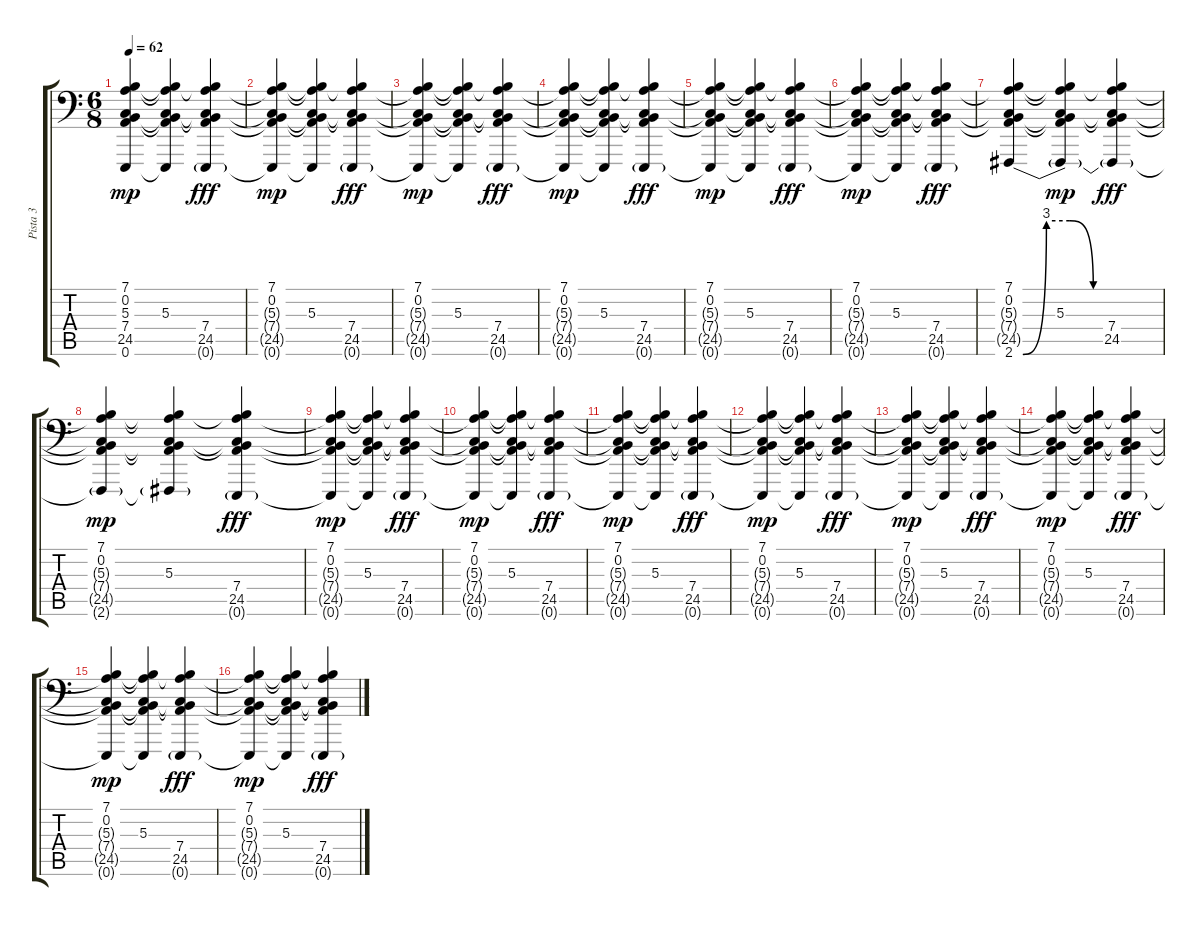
\track ("Pista 3" "Pista 3") {instrument seashore}
\staff {score tabs}
\tuning (E3 B2 G2 D2 A1 E1) {hide}
\ts (6 8)
\tempo 62
\clef f4
\ks c
(7.1 0.2 5.3{t} 7.4{t} 24.5{t} 0.6{t}).4{dy mp} (7.1{t} 0.2{t} 5.3 7.4{t} 24.5{t} 0.6{t}).4 (7.1{t} 0.2{t} 5.3{t} 7.4 24.5 0.6{g}).4{dy fff} |
(7.1 0.2 5.3{t} 7.4{t} 24.5{t} 0.6{t}).4{dy mp} (7.1{t} 0.2{t} 5.3 7.4{t} 24.5{t} 0.6{t}).4 (7.1{t} 0.2{t} 5.3{t} 7.4 24.5 0.6{g}).4{dy fff} |
(7.1 0.2 5.3{t} 7.4{t} 24.5{t} 0.6{t}).4{dy mp} (7.1{t} 0.2{t} 5.3 7.4{t} 24.5{t} 0.6{t}).4 (7.1{t} 0.2{t} 5.3{t} 7.4 24.5 0.6{g}).4{dy fff} |
(7.1 0.2 5.3{t} 7.4{t} 24.5{t} 0.6{t}).4{dy mp} (7.1{t} 0.2{t} 5.3 7.4{t} 24.5{t} 0.6{t}).4 (7.1{t} 0.2{t} 5.3{t} 7.4 24.5 0.6{g}).4{dy fff} |
(7.1 0.2 5.3{t} 7.4{t} 24.5{t} 0.6{t}).4{dy mp} (7.1{t} 0.2{t} 5.3 7.4{t} 24.5{t} 0.6{t}).4 (7.1{t} 0.2{t} 5.3{t} 7.4 24.5 0.6{g}).4{dy fff} |
(7.1 0.2 5.3{t} 7.4{t} 24.5{t} 0.6{t}).4{dy mp} (7.1{t} 0.2{t} 5.3 7.4{t} 24.5{t} 0.6{t}).4 (7.1{t} 0.2{t} 5.3{t} 7.4 24.5 0.6{g}).4{dy fff} |
(7.1 0.2 5.3{t} 7.4{t} 24.5{t} 2.6{be (custom 0 0 10 12 20 12 30 0 60 0)}).4 (7.1{t} 0.2{t} 5.3 7.4{t} 24.5{t} 2.6{t}).4{dy mp} (7.1{t} 0.2{t} 5.3{t} 7.4 24.5 2.6{t}).4{dy fff} |
(7.1 0.2 5.3{t} 7.4{t} 24.5{t} 2.6{t}).4{dy mp} (7.1{t} 0.2{t} 5.3 7.4{t} 24.5{t} 2.6{t}).4 (7.1{t} 0.2{t} 5.3{t} 7.4 24.5 0.6{g}).4{dy fff} |
(7.1 0.2 5.3{t} 7.4{t} 24.5{t} 0.6{t}).4{dy mp} (7.1{t} 0.2{t} 5.3 7.4{t} 24.5{t} 0.6{t}).4 (7.1{t} 0.2{t} 5.3{t} 7.4 24.5 0.6{g}).4{dy fff} |
(7.1 0.2 5.3{t} 7.4{t} 24.5{t} 0.6{t}).4{dy mp} (7.1{t} 0.2{t} 5.3 7.4{t} 24.5{t} 0.6{t}).4 (7.1{t} 0.2{t} 5.3{t} 7.4 24.5 0.6{g}).4{dy fff} |
(7.1 0.2 5.3{t} 7.4{t} 24.5{t} 0.6{t}).4{dy mp} (7.1{t} 0.2{t} 5.3 7.4{t} 24.5{t} 0.6{t}).4 (7.1{t} 0.2{t} 5.3{t} 7.4 24.5 0.6{g}).4{dy fff} |
(7.1 0.2 5.3{t} 7.4{t} 24.5{t} 0.6{t}).4{dy mp} (7.1{t} 0.2{t} 5.3 7.4{t} 24.5{t} 0.6{t}).4 (7.1{t} 0.2{t} 5.3{t} 7.4 24.5 0.6{g}).4{dy fff} |
(7.1 0.2 5.3{t} 7.4{t} 24.5{t} 0.6{t}).4{dy mp} (7.1{t} 0.2{t} 5.3 7.4{t} 24.5{t} 0.6{t}).4 (7.1{t} 0.2{t} 5.3{t} 7.4 24.5 0.6{g}).4{dy fff} |
(7.1 0.2 5.3{t} 7.4{t} 24.5{t} 0.6{t}).4{dy mp} (7.1{t} 0.2{t} 5.3 7.4{t} 24.5{t} 0.6{t}).4 (7.1{t} 0.2{t} 5.3{t} 7.4 24.5 0.6{g}).4{dy fff} |
(7.1 0.2 5.3{t} 7.4{t} 24.5{t} 0.6{t}).4{dy mp} (7.1{t} 0.2{t} 5.3 7.4{t} 24.5{t} 0.6{t}).4 (7.1{t} 0.2{t} 5.3{t} 7.4 24.5 0.6{g}).4{dy fff} |
(7.1 0.2 5.3{t} 7.4{t} 24.5{t} 0.6{t}).4{dy mp} (7.1{t} 0.2{t} 5.3 7.4{t} 24.5{t} 0.6{t}).4 (7.1{t} 0.2{t} 5.3{t} 7.4 24.5 0.6{g}).4{dy fff}
